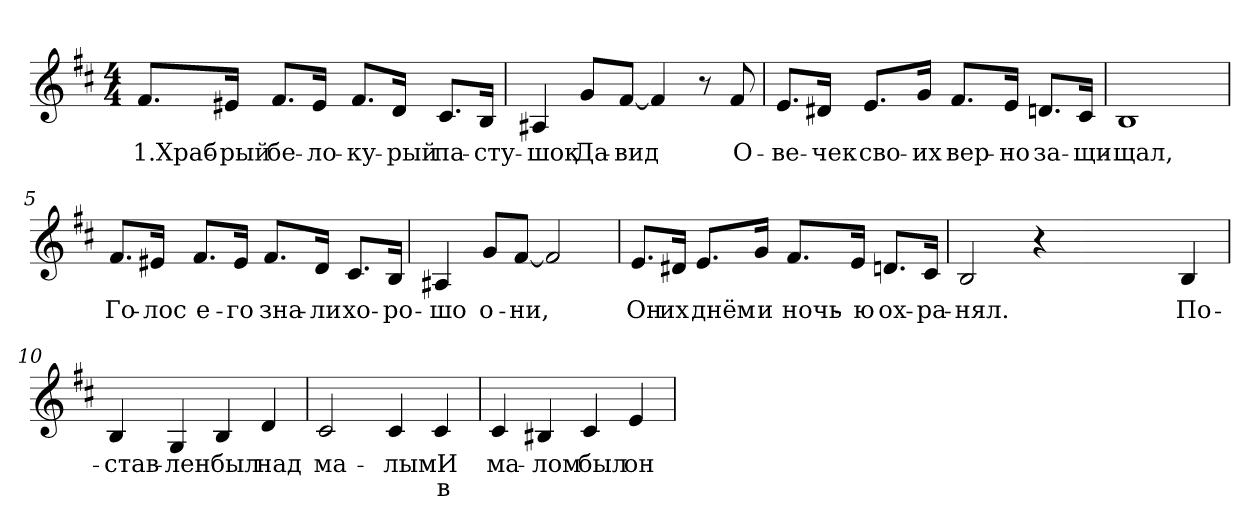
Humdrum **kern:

**kern	**text	**text
*part1	*part1	*part1
*staff1	*staff1	*staff1
!!LO:PB:g=z
*clefG2	*	*
*k[f#c#]	*	*
*b:	*	*
*M4/4	*	*
=1	=1	=1
!	!LO:LY:b:color=#000000	!
8.f#i/L	1.Храб-	.
!	!LO:LY:b:color=#000000	!
16e#Xi/Jk	-рый	.
!	!LO:LY:b:color=#000000	!
8.f#i/L	бе-	.
!	!LO:LY:b:color=#000000	!
16e#i/Jk	-ло-	.
!	!LO:LY:b:color=#000000	!
8.f#i/L	-ку-	.
!	!LO:LY:b:color=#000000	!
16di/Jk	-рый	.
!	!LO:LY:b:color=#000000	!
8.c#i/L	па-	.
!	!LO:LY:b:color=#000000	!
16Bi/Jk	-сту-	.
=2	=2	=2
!	!LO:LY:b:color=#000000	!
4A#Xi/	-шок	.
!	!LO:LY:b:color=#000000	!
8gi/L	Да-	.
!	!LO:LY:b:color=#000000	!
[<8f#i/J	-вид	.
4f#i/]	.	.
8r	.	.
!	!LO:LY:b:color=#000000	!
8f#i/	О-	.
=3	=3	=3
!	!LO:LY:b:color=#000000	!
8.ei/L	-ве-	.
!	!LO:LY:b:color=#000000	!
16d#Xi/Jk	-чек	.
!	!LO:LY:b:color=#000000	!
8.ei/L	сво-	.
!	!LO:LY:b:color=#000000	!
16gi/Jk	-их	.
!	!LO:LY:b:color=#000000	!
8.f#i/L	вер-	.
!	!LO:LY:b:color=#000000	!
16ei/Jk	-но	.
!	!LO:LY:b:color=#000000	!
8.dni/L	за-	.
!	!LO:LY:b:color=#000000	!
16c#i/Jk	-щи-	.
=4	=4	=4
!	!LO:LY:b:color=#000000	!
1Bi	-щал,	.
!!LO:LB:g=z
=5	=5	=5
!	!LO:LY:b:color=#000000	!
8.f#i/L	Го-	.
!	!LO:LY:b:color=#000000	!
16e#Xi/Jk	-лос	.
!	!LO:LY:b:color=#000000	!
8.f#i/L	е-	.
!	!LO:LY:b:color=#000000	!
16e#i/Jk	-го	.
!	!LO:LY:b:color=#000000	!
8.f#i/L	зна-	.
!	!LO:LY:b:color=#000000	!
16di/Jk	-ли	.
!	!LO:LY:b:color=#000000	!
8.c#i/L	хо-	.
!	!LO:LY:b:color=#000000	!
16Bi/Jk	-ро-	.
=6	=6	=6
!	!LO:LY:b:color=#000000	!
4A#Xi/	-шо	.
!	!LO:LY:b:color=#000000	!
8gi/L	о-	.
!	!LO:LY:b:color=#000000	!
[<8f#i/J	-ни,	.
2f#i/]	.	.
=7	=7	=7
!	!LO:LY:b:color=#000000	!
8.ei/L	Он	.
!	!LO:LY:b:color=#000000	!
16d#Xi/Jk	их	.
!	!LO:LY:b:color=#000000	!
8.ei/L	днём	.
!	!LO:LY:b:color=#000000	!
16gi/Jk	и	.
!	!LO:LY:b:color=#000000	!
8.f#i/L	ночь-	.
!	!LO:LY:b:color=#000000	!
16ei/Jk	-ю	.
!	!LO:LY:b:color=#000000	!
8.dni/L	ох-	.
!	!LO:LY:b:color=#000000	!
16c#i/Jk	-ра-	.
=8	=8	=8
!	!LO:LY:b:color=#000000	!
2Bi/	-нял.	.
4r	.	.
!!LO:LB:g=z
=9-	=9-	=9-
2.ryy	.	.
!	!LO:LY:b:color=#000000	!
4Bi/	По-	.
=10	=10	=10
!	!LO:LY:b:color=#000000	!
4Bi/	-став-	.
!	!LO:LY:b:color=#000000	!
4Gi/	-лен	.
!	!LO:LY:b:color=#000000	!
4Bi/	был	.
!	!LO:LY:b:color=#000000	!
4di/	над	.
=11	=11	=11
!	!LO:LY:b:color=#000000	!
2c#i/	ма-	.
!	!LO:LY:b:color=#000000	!
4c#i/	-лым	.
!	!LO:LY:b:color=#000000	!LO:LY:b:color=#000000
4c#i/	И	в
=12	=12	=12
!	!LO:LY:b:color=#000000	!
4c#i/	ма-	.
!	!LO:LY:b:color=#000000	!
4B#Xi/	-лом	.
!	!LO:LY:b:color=#000000	!
4c#i/	был	.
!	!LO:LY:b:color=#000000	!
4ei/	он	.
=	=	=
*-	*-	*-
